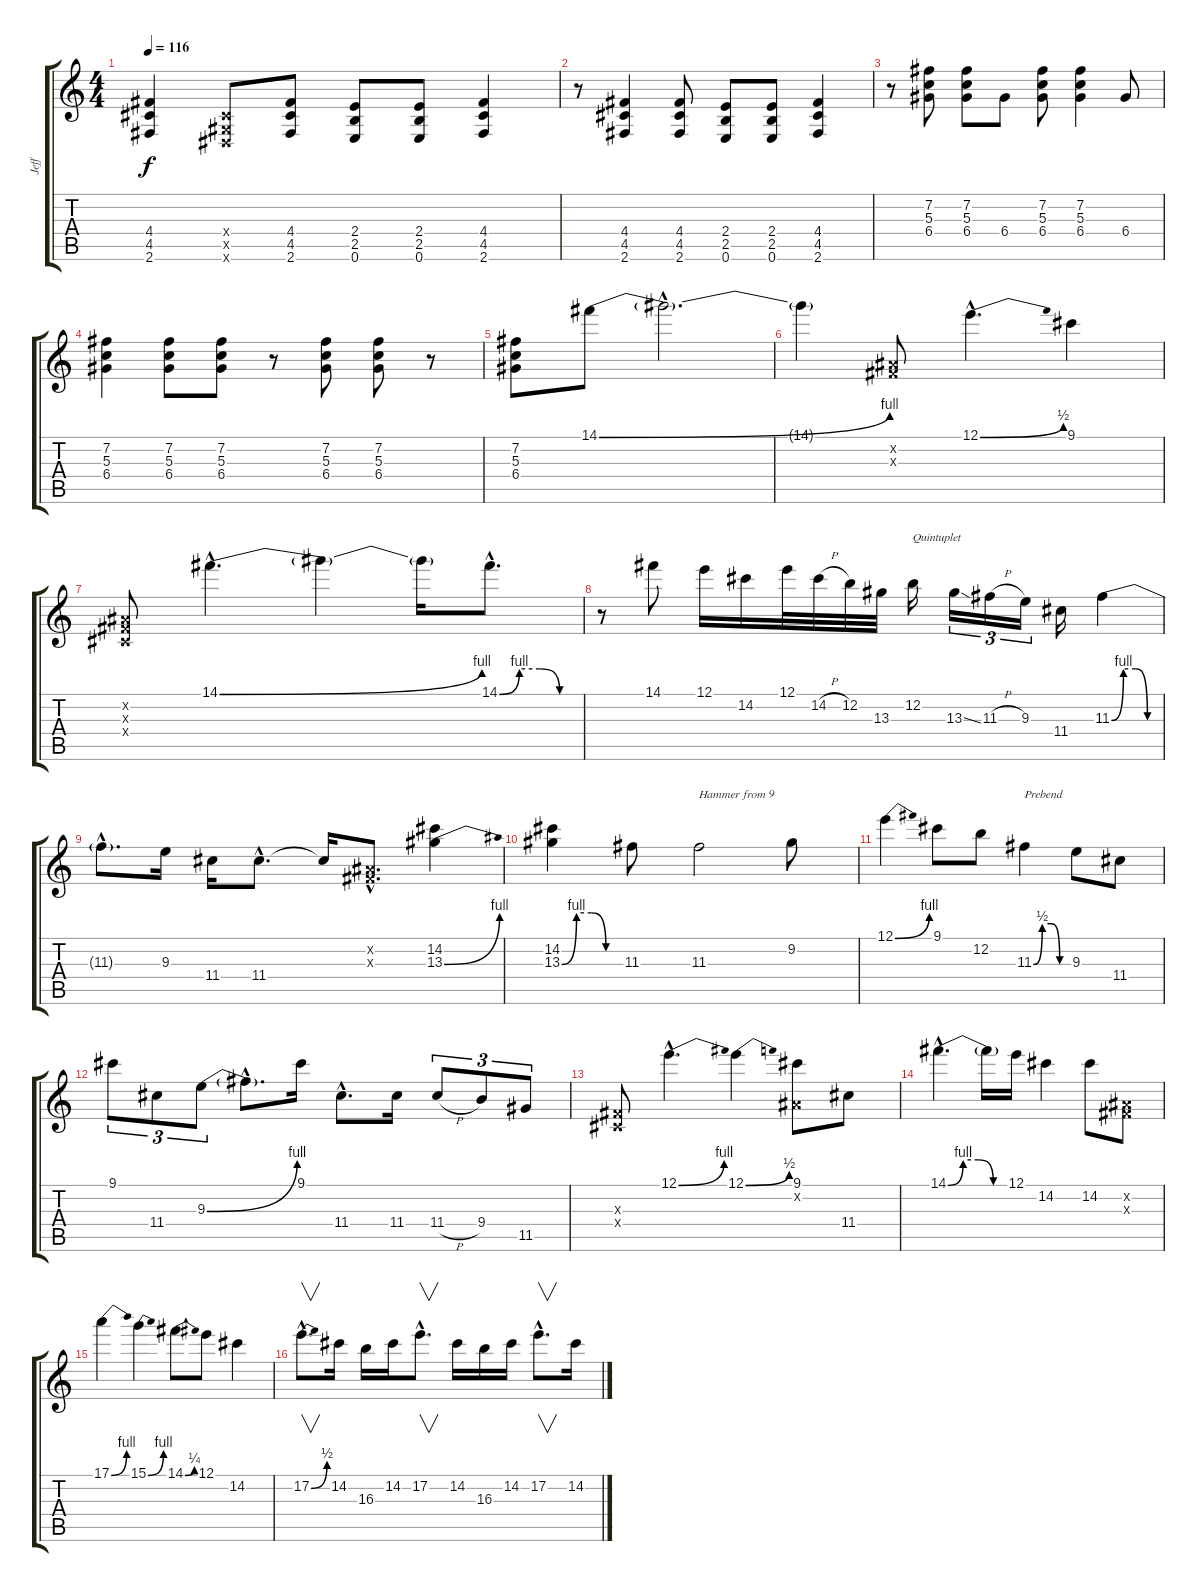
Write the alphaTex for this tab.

\track ("Jeff" "Jeff") {instrument overdrivenguitar}
\staff {score tabs}
\tuning (E4 B3 G3 D3 A2 E2) {hide}
\ts (4 4)
\tempo 116
\clef g2
\ks c
(4.4 4.5 2.6).4{dy f} (-1.4{x} -1.5{x} -1.6{x}).8 (4.4 4.5 2.6).8 (2.4 2.5 0.6).8 (2.4 2.5 0.6).8 (4.4 4.5 2.6).4 |
r.8 (4.4 4.5 2.6).4 (4.4 4.5 2.6).8 (2.4 2.5 0.6).8 (2.4 2.5 0.6).8 (4.4 4.5 2.6).4 |
r.8 (7.2 5.3 6.4).8 (7.2 5.3 6.4).8 6.4.8 (7.2 5.3 6.4).8 (7.2 5.3 6.4).4 6.4.8 |
(7.2 5.3 6.4).4 (7.2 5.3 6.4).8 (7.2 5.3 6.4).8 r.8 (7.2 5.3 6.4).8 (7.2 5.3 6.4).8 r.8 |
(7.2 5.3 6.4).8 14.1{be (bend 0 0 60 4)}.8 14.1{hac t}.2{d} |
14.1{t}.4 (-1.2{x} -1.3{x}).8 12.1{be (bend 0 0 60 2) hac}.4{d} 9.1.4 |
(-1.2{x} -1.3{x} -1.4{x}).8 14.1{be (bend 0 0 60 4) hac}.4{d} 14.1{t}.4 14.1{t}.16 14.1{be (custom 0 0 15 4 30 4 45 0 60 0) hac}.8{d} |
r.8 14.1.8 12.1.16 14.2.16 12.1.32 14.2{h}.32 12.2.32 13.3.32 12.2.16{txt "Quintuplet"} 13.3{ss}.16{tu (3 2)} 11.3{h}.16{tu (3 2)} 9.3.16{tu (3 2)} 11.4.16 11.3{be (custom 0 0 15 4 30 4 45 0 60 0)}.4 |
11.3{hac t}.8{d} 9.3.16 11.4.16 11.4{hac}.8{d} 11.4{t}.16 (-1.2{hac x} -1.3{hac x}).8{d} (14.2 13.3{be (bend 0 0 60 4)}).4 |
(14.2 13.3{be (custom 0 0 15 4 30 4 45 0 60 0)}).4 11.3.8 11.3.2{txt "Hammer from 9"} 9.2.8 |
12.1{be (bend 0 0 60 4)}.4 9.1.8 12.2.8 11.3{be (custom 0 0 15 2 30 2 45 0 60 0)}.4{txt "Prebend"} 9.3.8 11.4.8 |
9.1.8{tu (3 2)} 11.4.8{tu (3 2)} 9.3{be (bend 0 0 60 4)}.8{tu (3 2)} 9.3{hac t}.8{d} 9.1.16 11.4{hac}.8{d} 11.4.16 11.4{h}.8{tu (3 2)} 9.4.8{tu (3 2)} 11.5.8{tu (3 2)} |
(-1.3{x} -1.4{x}).8 12.1{be (bend 0 0 60 4) hac}.4{d} 12.1{be (bend 0 0 60 2)}.4 (9.1 -1.2{x}).8 11.4.8 |
14.1{be (custom 0 0 15 4 30 4 45 0 60 0) hac}.4{d} 14.1{t}.16 12.1.16 14.2.4 14.2.8 (-1.2{x} -1.3{x}).8 |
17.1{be (bend 0 0 60 4)}.4 15.1{be (bend 0 0 60 4)}.4 14.1{be (bend 0 0 60 1)}.8 12.1.8 14.2.4 |
17.2{be (bend 0 0 60 2) hac}.8{v d} 14.2.16 16.3.16 14.2.16 17.2{hac}.8{v d} 14.2.16 16.3.16 14.2.16 17.2{hac}.8{v d} 14.2.16
